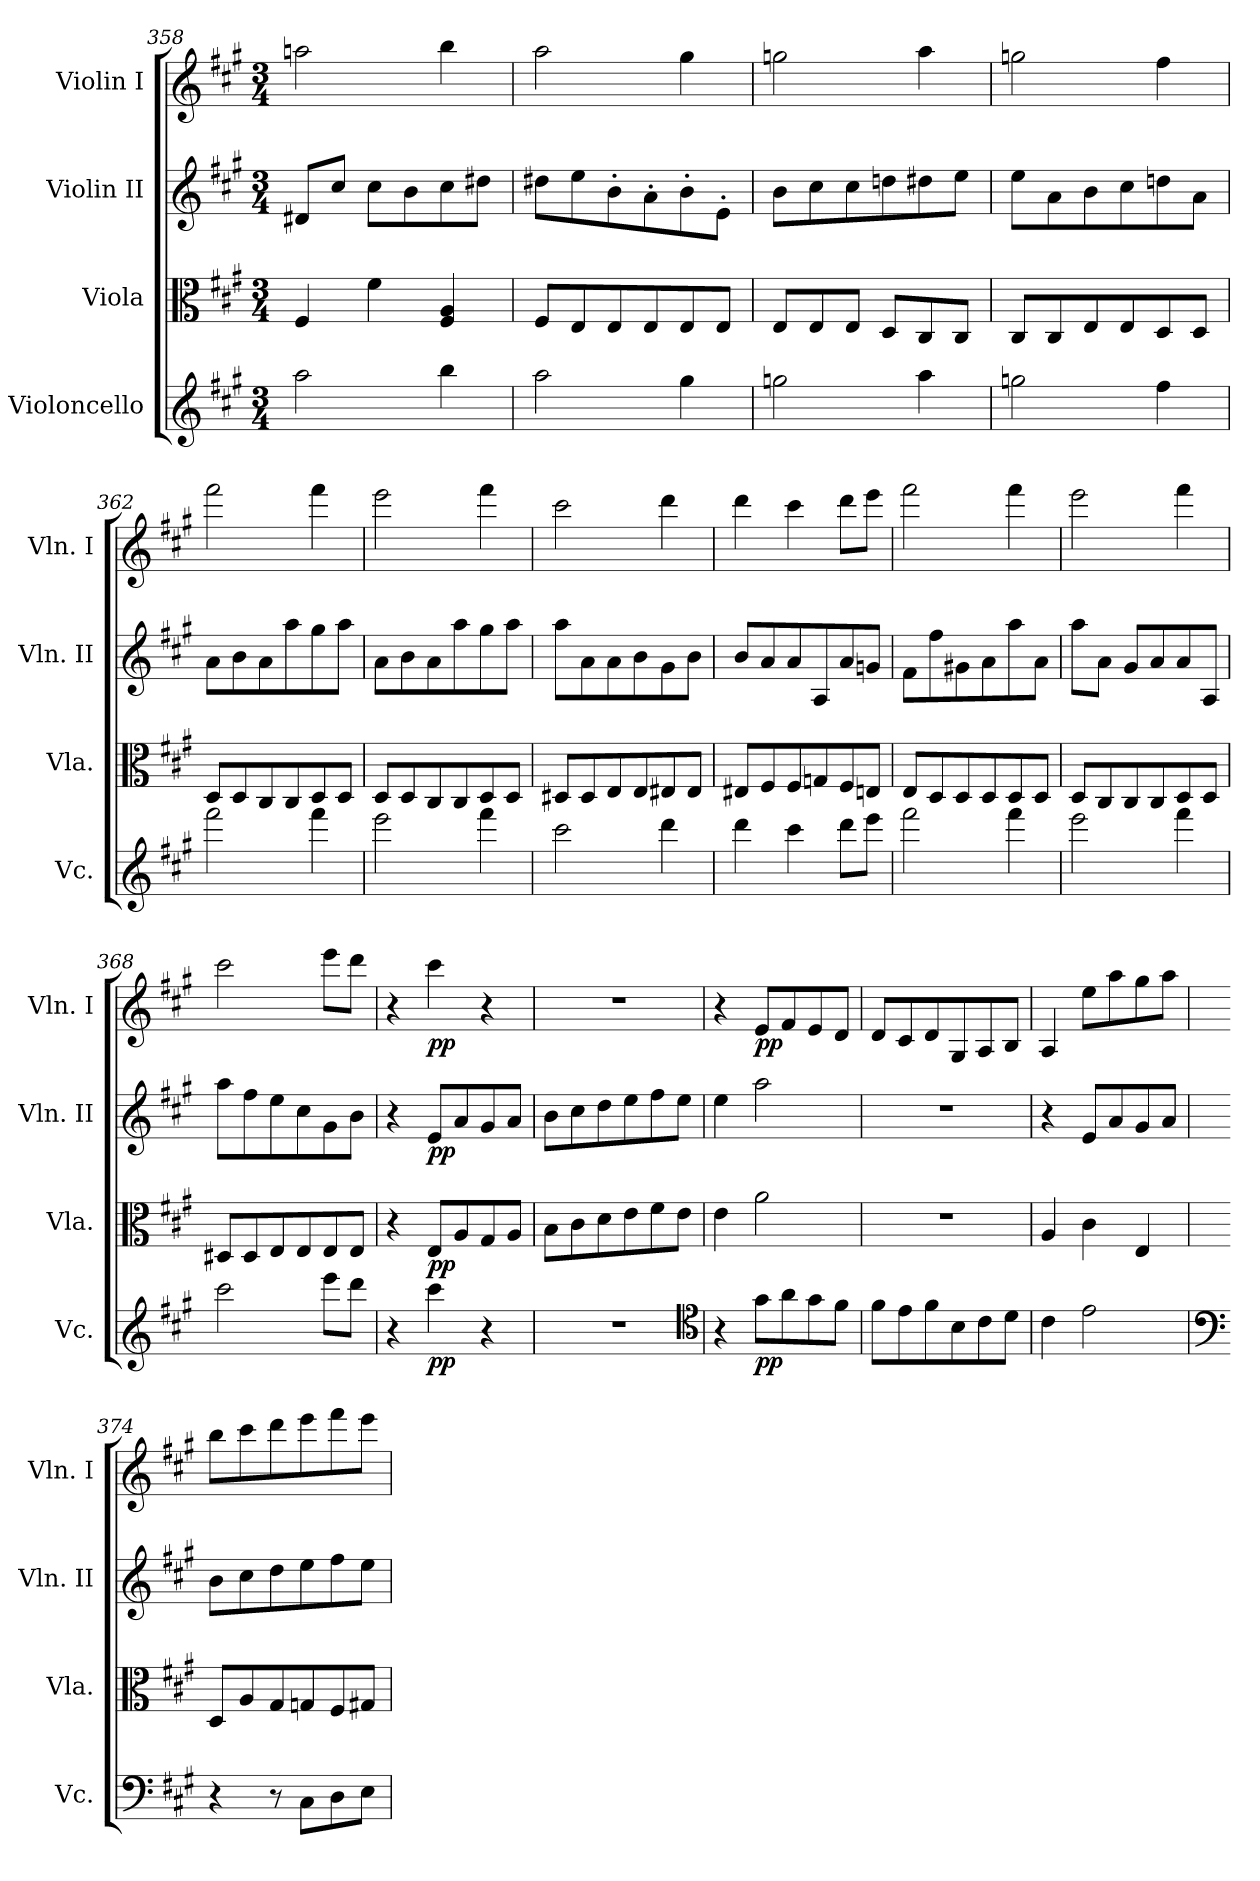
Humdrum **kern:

**kern	**dynam	**kern	**dynam	**kern	**dynam	**kern	**dynam
*part4	*part4	*part3	*part3	*part2	*part2	*part1	*part1
*staff4	*staff4	*staff3	*staff3	*staff2	*staff2	*staff1	*staff1
*I"Violoncello	*	*I"Viola	*	*I"Violin II	*	*I"Violin I	*
*I'Vc.	*	*I'Vla.	*	*I'Vln. II	*	*I'Vln. I	*
*clefG2	*	*clefC3	*	*clefG2	*	*clefG2	*
*k[f#c#g#]	*	*k[f#c#g#]	*	*k[f#c#g#]	*	*k[f#c#g#]	*
*M3/4	*	*M3/4	*	*M3/4	*	*M3/4	*
=358	=358	=358	=358	=358	=358	=358	=358
2aa\	.	4F#/	.	8d#X/L	.	2aan\	.
.	.	.	.	8cc#/J	.	.	.
.	.	4f#\	.	8cc#\L	.	.	.
.	.	.	.	8b\	.	.	.
4bb\	.	4F#/ 4A/	.	8cc#\	.	4bb\	.
.	.	.	.	8dd#X\J	.	.	.
=359	=359	=359	=359	=359	=359	=359	=359
2aa\	.	8F#/L	.	8dd#X\L	.	2aa\	.
.	.	8E/	.	8ee\	.	.	.
.	.	8E/	.	8b'\	.	.	.
.	.	8E/	.	8a'\	.	.	.
4gg#\	.	8E/	.	8b'\	.	4gg#\	.
.	.	8E/J	.	8e'\J	.	.	.
!!LO:PB:g=z
=360	=360	=360	=360	=360	=360	=360	=360
2ggn\	.	8E/L	.	8b\L	.	2ggn\	.
.	.	8E/	.	8cc#\	.	.	.
.	.	8E/J	.	8cc#\	.	.	.
.	.	8D/L	.	8ddn\	.	.	.
4aa\	.	8C#/	.	8dd#X\	.	4aa\	.
.	.	8C#/J	.	8ee\J	.	.	.
=361	=361	=361	=361	=361	=361	=361	=361
2ggn\	.	8C#/L	.	8ee\L	.	2ggn\	.
.	.	8C#/	.	8a\	.	.	.
.	.	8E/	.	8b\	.	.	.
.	.	8E/	.	8cc#\	.	.	.
4ff#\	.	8D/	.	8ddn\	.	4ff#\	.
.	.	8D/J	.	8a\J	.	.	.
=362	=362	=362	=362	=362	=362	=362	=362
2fff#\	.	8D/L	.	8a\L	.	2fff#\	.
.	.	8D/	.	8b\	.	.	.
.	.	8C#/	.	8a\	.	.	.
.	.	8C#/	.	8aa\	.	.	.
4fff#\	.	8D/	.	8gg#\	.	4fff#\	.
.	.	8D/J	.	8aa\J	.	.	.
=363	=363	=363	=363	=363	=363	=363	=363
2eee\	.	8D/L	.	8a\L	.	2eee\	.
.	.	8D/	.	8b\	.	.	.
.	.	8C#/	.	8a\	.	.	.
.	.	8C#/	.	8aa\	.	.	.
4fff#\	.	8D/	.	8gg#\	.	4fff#\	.
.	.	8D/J	.	8aa\J	.	.	.
=364	=364	=364	=364	=364	=364	=364	=364
2ccc#\	.	8D#X/L	.	8aa\L	.	2ccc#\	.
.	.	8D#/	.	8a\	.	.	.
.	.	8E/	.	8a\	.	.	.
.	.	8E/	.	8b\	.	.	.
4ddd\	.	8E#X/	.	8g#\	.	4ddd\	.
.	.	8E#/J	.	8b\J	.	.	.
!!LO:LB:g=z
=365	=365	=365	=365	=365	=365	=365	=365
4ddd\	.	8E#X/L	.	8b/L	.	4ddd\	.
.	.	8F#/	.	8a/	.	.	.
4ccc#\	.	8F#/	.	8a/	.	4ccc#\	.
.	.	8Gn/	.	8A/	.	.	.
8ddd\L	.	8F#/	.	8a/	.	8ddd\L	.
8eee\J	.	8En/J	.	8gn/J	.	8eee\J	.
=366	=366	=366	=366	=366	=366	=366	=366
2fff#\	.	8E/L	.	8f#\L	.	2fff#\	.
.	.	8D/	.	8ff#\	.	.	.
.	.	8D/	.	8g#X\	.	.	.
.	.	8D/	.	8a\	.	.	.
4fff#\	.	8D/	.	8aa\	.	4fff#\	.
.	.	8D/J	.	8a\J	.	.	.
=367	=367	=367	=367	=367	=367	=367	=367
2eee\	.	8D/L	.	8aa\L	.	2eee\	.
.	.	8C#/	.	8a\J	.	.	.
.	.	8C#/	.	8g#/L	.	.	.
.	.	8C#/	.	8a/	.	.	.
4fff#\	.	8D/	.	8a/	.	4fff#\	.
.	.	8D/J	.	8A/J	.	.	.
=368	=368	=368	=368	=368	=368	=368	=368
2ccc#\	.	8D#X/L	.	8aa\L	.	2ccc#\	.
.	.	8D#/	.	8ff#\	.	.	.
.	.	8E/	.	8ee\	.	.	.
.	.	8E/	.	8cc#\	.	.	.
8eee\L	.	8E/	.	8g#\	.	8eee\L	.
8ddd\J	.	8E/J	.	8b\J	.	8ddd\J	.
=369	=369	=369	=369	=369	=369	=369	=369
4r	.	4r	.	4r	.	4r	.
!	!LO:DY:b	!	!LO:DY:b	!	!LO:DY:b	!	!LO:DY:b
4ccc#\	pp	8E/L	pp	8e/L	pp	4ccc#\	pp
.	.	8A/	.	8a/	.	.	.
4r	.	8G#/	.	8g#/	.	4r	.
.	.	8A/J	.	8a/J	.	.	.
=370	=370	=370	=370	=370	=370	=370	=370
2.r	.	8B\L	.	8b\L	.	2.r	.
.	.	8c#\	.	8cc#\	.	.	.
.	.	8d\	.	8dd\	.	.	.
.	.	8e\	.	8ee\	.	.	.
.	.	8f#\	.	8ff#\	.	.	.
*clefC4	*	*	*	*	*	*	*
.	.	8e\J	.	8ee\J	.	.	.
!!LO:LB:g=z
=371	=371	=371	=371	=371	=371	=371	=371
4r	.	4e\	.	4ee\	.	4r	.
!	!LO:DY:b	!	!	!	!	!	!LO:DY:b
8g#\L	pp	2a\	.	2aa\	.	8e/L	pp
8a\	.	.	.	.	.	8f#/	.
8g#\	.	.	.	.	.	8e/	.
8f#\J	.	.	.	.	.	8d/J	.
=372	=372	=372	=372	=372	=372	=372	=372
8f#\L	.	2.r	.	2.r	.	8d/L	.
8e\	.	.	.	.	.	8c#/	.
8f#\	.	.	.	.	.	8d/	.
8B\	.	.	.	.	.	8G#/	.
8c#\	.	.	.	.	.	8A/	.
8d\J	.	.	.	.	.	8B/J	.
=373	=373	=373	=373	=373	=373	=373	=373
4c#\	.	4A/	.	4r	.	4A/	.
2e\	.	4c#\	.	8e/L	.	8ee\L	.
.	.	.	.	8a/	.	8aa\	.
.	.	4E/	.	8g#/	.	8gg#\	.
.	.	.	.	8a/J	.	8aa\J	.
=374	=374	=374	=374	=374	=374	=374	=374
*clefF4	*	*	*	*	*	*	*
4r	.	8D/L	.	8b\L	.	8bb\L	.
.	.	8A/	.	8cc#\	.	8ccc#\	.
8r	.	8G#/	.	8dd\	.	8ddd\	.
8C#\L	.	8Gn/	.	8ee\	.	8eee\	.
8D\	.	8F#/	.	8ff#\	.	8fff#\	.
8E\J	.	8G#X/J	.	8ee\J	.	8eee\J	.
=	=	=	=	=	=	=	=
*-	*-	*-	*-	*-	*-	*-	*-
